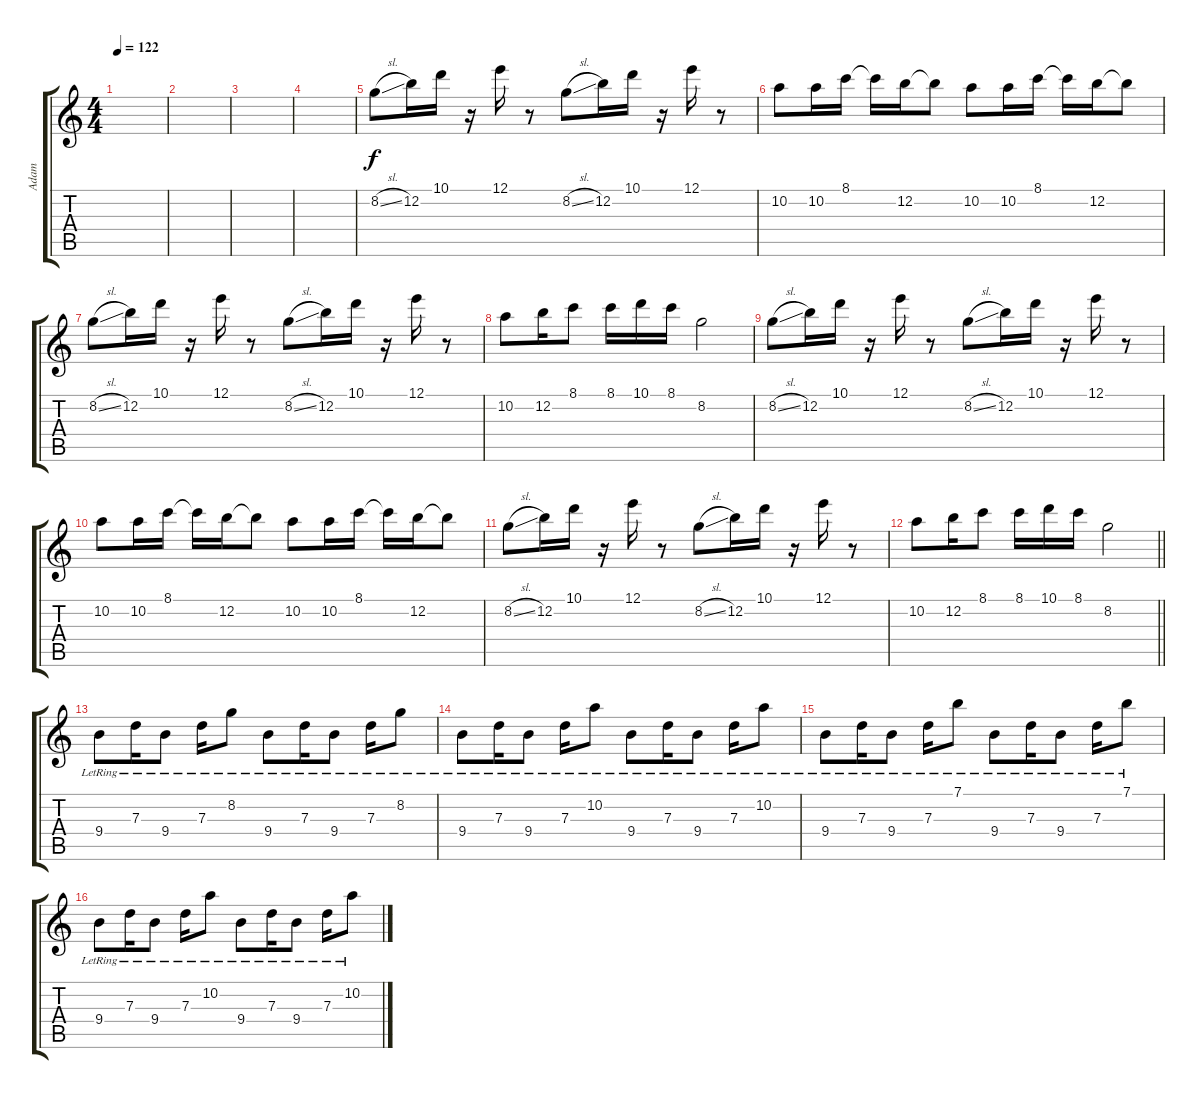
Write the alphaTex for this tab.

\track ("Adam" "Adam") {instrument electricguitarjazz}
\staff {score tabs}
\tuning (E4 B3 G3 D3 A2 D2) {hide}
\ts (4 4)
\tempo 122
\clef g2
\ks c
|
|
|
|
8.2{sl}.8{instrument electricguitarjazz} 12.2.16 10.1.16 r.16 12.1.16 r.8 8.2{sl}.8 12.2.16 10.1.16 r.16 12.1.16 r.8 |
10.2.8 10.2.16 8.1.16 8.1{t}.16 12.2.16 12.2{t}.8 10.2.8 10.2.16 8.1.16 8.1{t}.16 12.2.16 12.2{t}.8 |
8.2{sl}.8 12.2.16 10.1.16 r.16 12.1.16 r.8 8.2{sl}.8 12.2.16 10.1.16 r.16 12.1.16 r.8 |
10.2.8 12.2.16 8.1.8 8.1.16 10.1.16 8.1.16 8.2.2 |
8.2{sl}.8 12.2.16 10.1.16 r.16 12.1.16 r.8 8.2{sl}.8 12.2.16 10.1.16 r.16 12.1.16 r.8 |
10.2.8 10.2.16 8.1.16 8.1{t}.16 12.2.16 12.2{t}.8 10.2.8 10.2.16 8.1.16 8.1{t}.16 12.2.16 12.2{t}.8 |
8.2{sl}.8 12.2.16 10.1.16 r.16 12.1.16 r.8 8.2{sl}.8 12.2.16 10.1.16 r.16 12.1.16 r.8 |
\barLineRight lightlight
10.2.8 12.2.16 8.1.8 8.1.16 10.1.16 8.1.16 8.2.2 |
\section ("" "")
9.4{lr}.8 7.3{lr}.16 9.4{lr}.8 7.3{lr}.16 8.2{lr}.8 9.4{lr}.8 7.3{lr}.16 9.4{lr}.8 7.3{lr}.16 8.2{lr}.8 |
9.4{lr}.8 7.3{lr}.16 9.4{lr}.8 7.3{lr}.16 10.2{lr}.8 9.4{lr}.8 7.3{lr}.16 9.4{lr}.8 7.3{lr}.16 10.2{lr}.8 |
9.4{lr}.8 7.3{lr}.16 9.4{lr}.8 7.3{lr}.16 7.1{lr}.8 9.4{lr}.8 7.3{lr}.16 9.4{lr}.8 7.3{lr}.16 7.1{lr}.8 |
9.4{lr}.8 7.3{lr}.16 9.4{lr}.8 7.3{lr}.16 10.2{lr}.8 9.4{lr}.8 7.3{lr}.16 9.4{lr}.8 7.3{lr}.16 10.2{lr}.8
